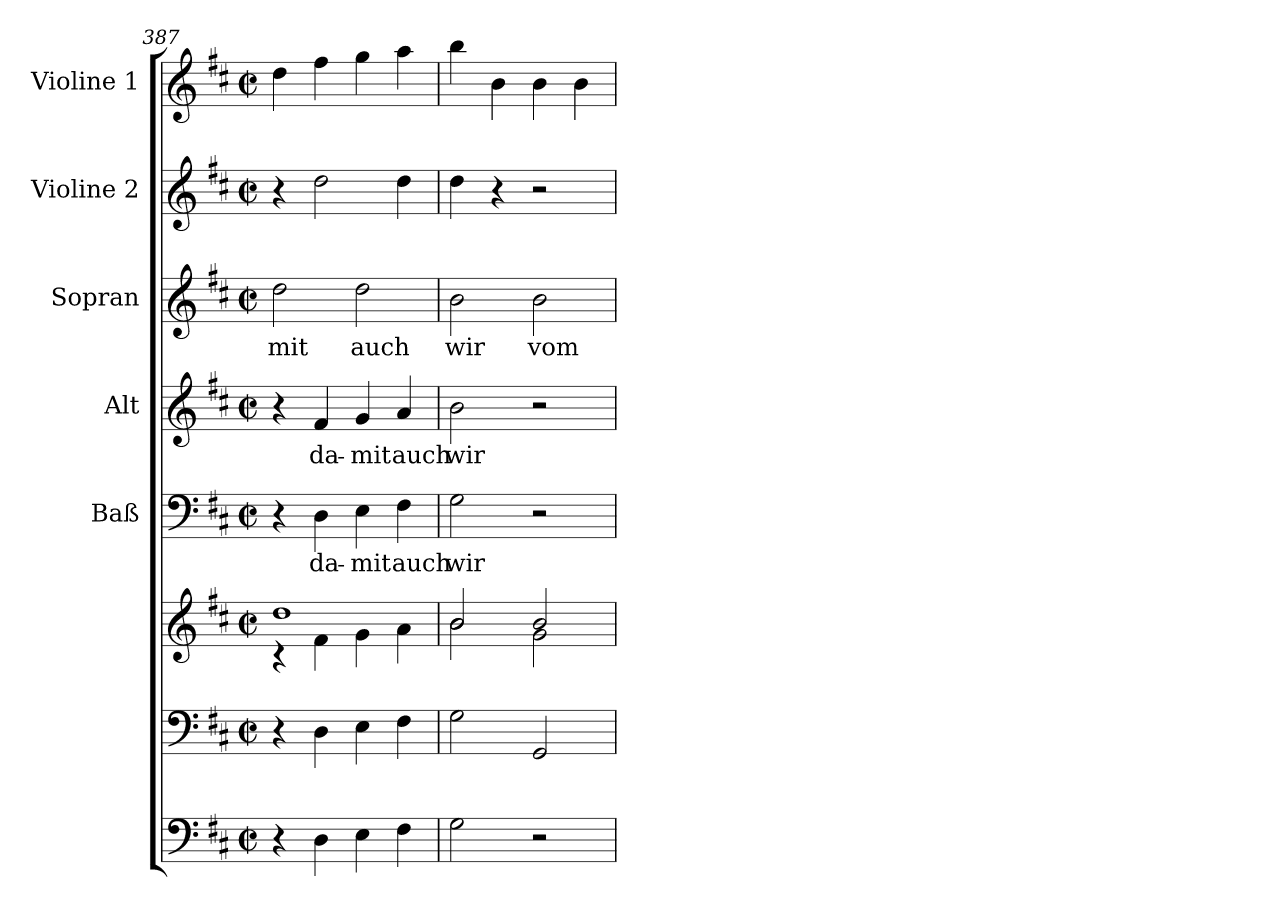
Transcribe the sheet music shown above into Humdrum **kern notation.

**kern	**kern	**kern	**kern	**text	**kern	**text	**kern	**text	**kern	**kern
*part7	*part6	*part6	*part5	*part5	*part4	*part4	*part3	*part3	*part2	*part1
*staff8	*staff7	*staff6	*staff5	*staff5	*staff4	*staff4	*staff3	*staff3	*staff2	*staff1
*	*	*	*I"Baß	*	*I"Alt	*	*I"Sopran	*	*I"Violine 2	*I"Violine 1
*	*	*	*	*	*	*	*	*	*I'Vln	*I'Vln
*clefF4	*clefF4	*clefG2	*clefF4	*	*clefG2	*	*clefG2	*	*clefG2	*clefG2
*ITrd7c12	*	*	*	*	*	*	*	*	*	*
*k[f#c#]	*k[f#c#]	*k[f#c#]	*k[f#c#]	*	*k[f#c#]	*	*k[f#c#]	*	*k[f#c#]	*k[f#c#]
*D:	*D:	*D:	*D:	*	*D:	*	*D:	*	*D:	*D:
*M2/2	*M2/2	*M2/2	*M2/2	*	*M2/2	*	*M2/2	*	*M2/2	*M2/2
*met(c|)	*met(c|)	*met(c|)	*met(c|)	*	*met(c|)	*	*met(c|)	*	*met(c|)	*met(c|)
=387	=387	=387	=387	=387	=387	=387	=387	=387	=387	=387
*	*	*^	*	*	*	*	*	*	*	*
!	!	!	!	!	!	!	!	!	!LO:LY:b	!	!
4r	4r	1dd	4rc	4r	.	4r	.	2dd\	-mit	4r	4dd\
!	!	!	!	!	!LO:LY:b	!	!LO:LY:b	!	!	!	!
4DD\	4D\	.	4f#\	4D\	da-	4f#/	da-	.	.	2dd\	4ff#\
!	!	!	!	!	!LO:LY:b	!	!LO:LY:b	!	!LO:LY:b	!	!
4EE\	4E\	.	4g\	4E\	-mit	4g/	-mit	2dd\	auch	.	4gg\
!	!	!	!	!	!LO:LY:b	!	!LO:LY:b	!	!	!	!
4FF#\	4F#\	.	4a\	4F#\	auch	4a/	auch	.	.	4dd\	4aa\
=388	=388	=388	=388	=388	=388	=388	=388	=388	=388	=388	=388
!	!	!	!	!	!LO:LY:b	!	!LO:LY:b	!	!LO:LY:b	!	!
2GG\	2G\	2b/	2b\	2G\	wir	2b\	wir	2b\	wir	4dd\	4bb\
.	.	.	.	.	.	.	.	.	.	4r	4b\
!	!	!	!	!	!	!	!	!	!LO:LY:b	!	!
2r	2GG/	2b/	2g\	2r	.	2r	.	2b\	vom	2r	4b\
.	.	.	.	.	.	.	.	.	.	.	4b\
*	*	*v	*v	*	*	*	*	*	*	*	*
=	=	=	=	=	=	=	=	=	=	=
*-	*-	*-	*-	*-	*-	*-	*-	*-	*-	*-
